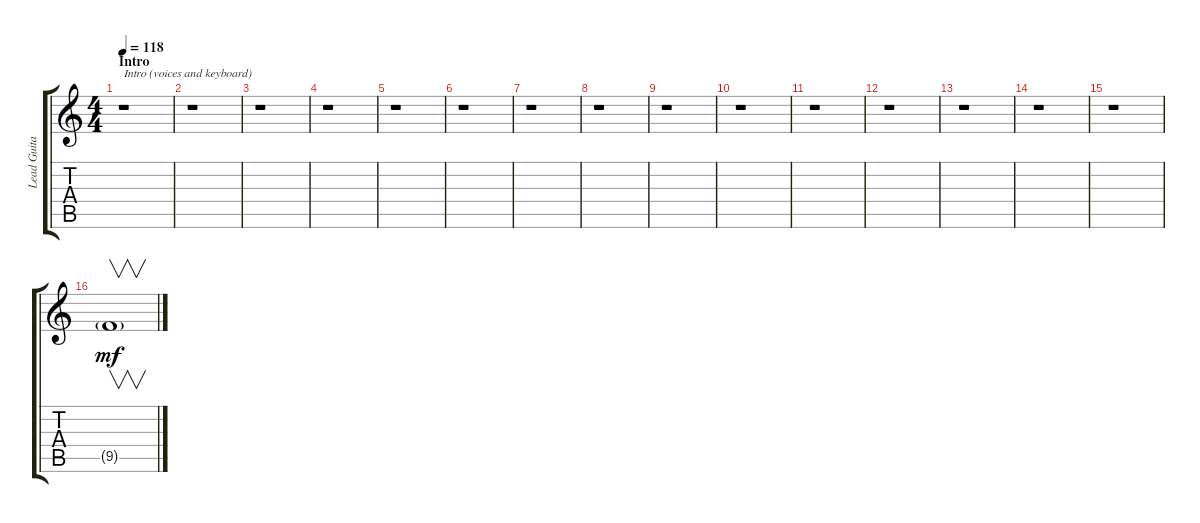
\track ("Lead Guitar" "Lead Guita") {instrument distortionguitar}
\staff {score tabs}
\tuning (Eb4 Bb3 Gb3 Db3 Ab2 Eb2) {hide}
\ts (4 4)
\section ("" "Intro")
\tempo 118
\tempo 130
\tempo 118
\clef g2
\ks c
r.1{txt "Intro (voices and keyboard)" dy mf volume 16 instrument distortionguitar} |
r.1 |
r.1 |
r.1 |
r.1 |
r.1 |
r.1 |
r.1 |
r.1 |
r.1 |
r.1 |
r.1 |
r.1 |
r.1 |
r.1 |
9.5{g}.1{v}
